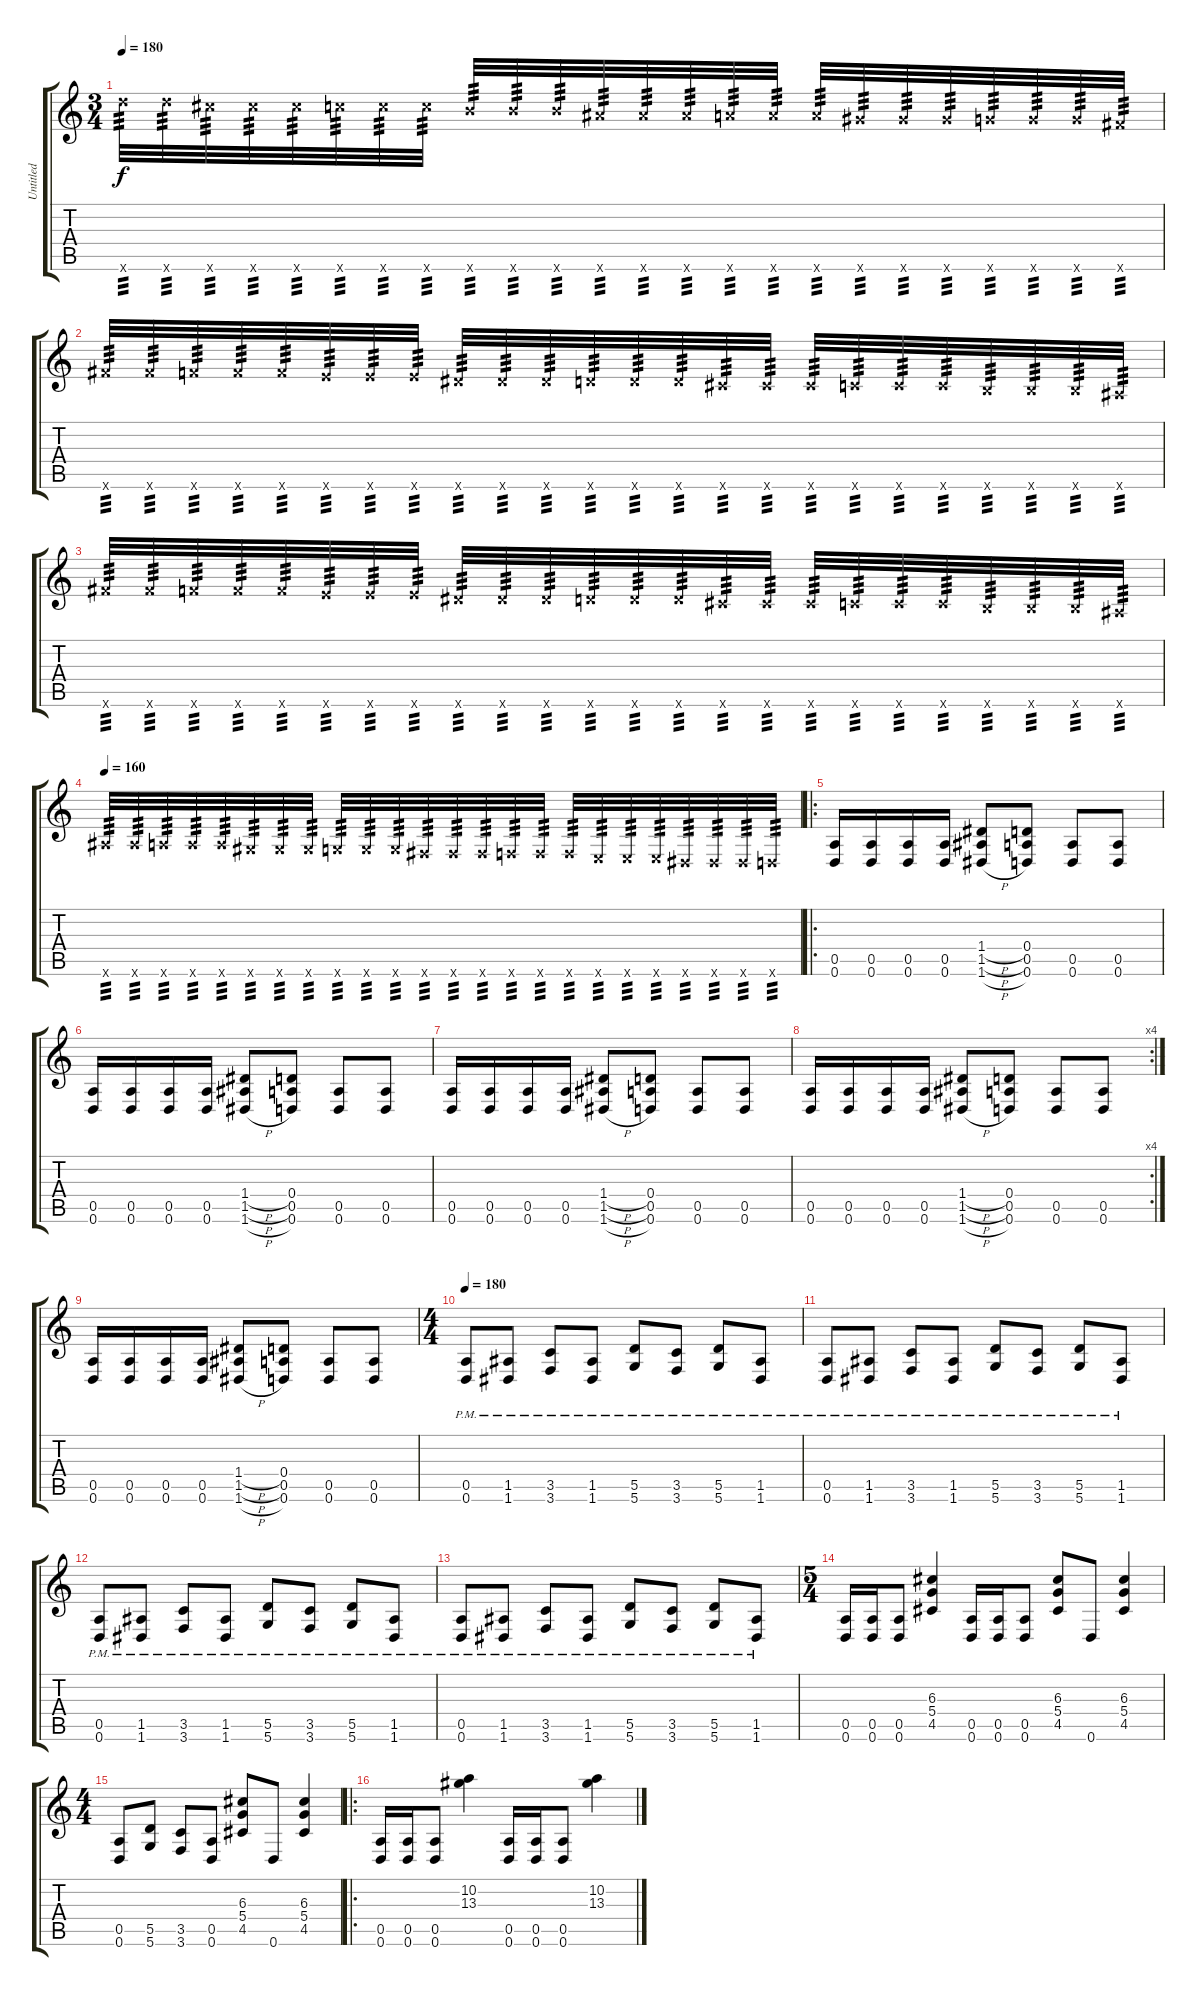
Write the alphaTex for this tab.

\track ("Untitled" "Untitled") {instrument overdrivenguitar}
\staff {score tabs}
\tuning (E4 B3 G3 D3 A2 D2) {hide}
\ts (3 4)
\tempo 180
\clef g2
\ks c
24.6{x}.32{tp 3 dy f} 24.6{x}.32{tp 3} 23.6{x}.32{tp 3} 23.6{x}.32{tp 3} 23.6{x}.32{tp 3} 22.6{x}.32{tp 3} 22.6{x}.32{tp 3} 22.6{x}.32{tp 3} 21.6{x}.32{tp 3} 21.6{x}.32{tp 3} 21.6{x}.32{tp 3} 20.6{x}.32{tp 3} 20.6{x}.32{tp 3} 20.6{x}.32{tp 3} 19.6{x}.32{tp 3} 19.6{x}.32{tp 3} 19.6{x}.32{tp 3} 18.6{x}.32{tp 3} 18.6{x}.32{tp 3} 18.6{x}.32{tp 3} 17.6{x}.32{tp 3} 17.6{x}.32{tp 3} 17.6{x}.32{tp 3} 16.6{x}.32{tp 3} |
16.6{x}.32{tp 3} 16.6{x}.32{tp 3} 15.6{x}.32{tp 3} 15.6{x}.32{tp 3} 15.6{x}.32{tp 3} 14.6{x}.32{tp 3} 14.6{x}.32{tp 3} 14.6{x}.32{tp 3} 13.6{x}.32{tp 3} 13.6{x}.32{tp 3} 13.6{x}.32{tp 3} 12.6{x}.32{tp 3} 12.6{x}.32{tp 3} 12.6{x}.32{tp 3} 11.6{x}.32{tp 3} 11.6{x}.32{tp 3} 11.6{x}.32{tp 3} 10.6{x}.32{tp 3} 10.6{x}.32{tp 3} 10.6{x}.32{tp 3} 9.6{x}.32{tp 3} 9.6{x}.32{tp 3} 9.6{x}.32{tp 3} 8.6{x}.32{tp 3} |
16.6{x}.32{tp 3} 16.6{x}.32{tp 3} 15.6{x}.32{tp 3} 15.6{x}.32{tp 3} 15.6{x}.32{tp 3} 14.6{x}.32{tp 3} 14.6{x}.32{tp 3} 14.6{x}.32{tp 3} 13.6{x}.32{tp 3} 13.6{x}.32{tp 3} 13.6{x}.32{tp 3} 12.6{x}.32{tp 3} 12.6{x}.32{tp 3} 12.6{x}.32{tp 3} 11.6{x}.32{tp 3} 11.6{x}.32{tp 3} 11.6{x}.32{tp 3} 10.6{x}.32{tp 3} 10.6{x}.32{tp 3} 10.6{x}.32{tp 3} 9.6{x}.32{tp 3} 9.6{x}.32{tp 3} 9.6{x}.32{tp 3} 8.6{x}.32{tp 3} |
\tempo 160
8.6{x}.32{tp 3} 8.6{x}.32{tp 3} 7.6{x}.32{tp 3} 7.6{x}.32{tp 3} 7.6{x}.32{tp 3} 6.6{x}.32{tp 3} 6.6{x}.32{tp 3} 6.6{x}.32{tp 3} 5.6{x}.32{tp 3} 5.6{x}.32{tp 3} 5.6{x}.32{tp 3} 4.6{x}.32{tp 3} 4.6{x}.32{tp 3} 4.6{x}.32{tp 3} 3.6{x}.32{tp 3} 3.6{x}.32{tp 3} 3.6{x}.32{tp 3} 2.6{x}.32{tp 3} 2.6{x}.32{tp 3} 2.6{x}.32{tp 3} 1.6{x}.32{tp 3} 1.6{x}.32{tp 3} 1.6{x}.32{tp 3} 0.6{x}.32{tp 3} |
\ro
(0.5 0.6).16 (0.5 0.6).16 (0.5 0.6).16 (0.5 0.6).16 (1.4{h} 1.5{h} 1.6{h}).8 (0.4 0.5 0.6).8 (0.5 0.6).8 (0.5 0.6).8 |
(0.5 0.6).16 (0.5 0.6).16 (0.5 0.6).16 (0.5 0.6).16 (1.4{h} 1.5{h} 1.6{h}).8 (0.4 0.5 0.6).8 (0.5 0.6).8 (0.5 0.6).8 |
(0.5 0.6).16 (0.5 0.6).16 (0.5 0.6).16 (0.5 0.6).16 (1.4{h} 1.5{h} 1.6{h}).8 (0.4 0.5 0.6).8 (0.5 0.6).8 (0.5 0.6).8 |
\rc 4
(0.5 0.6).16 (0.5 0.6).16 (0.5 0.6).16 (0.5 0.6).16 (1.4{h} 1.5{h} 1.6{h}).8 (0.4 0.5 0.6).8 (0.5 0.6).8 (0.5 0.6).8 |
(0.5 0.6).16 (0.5 0.6).16 (0.5 0.6).16 (0.5 0.6).16 (1.4{h} 1.5{h} 1.6{h}).8 (0.4 0.5 0.6).8 (0.5 0.6).8 (0.5 0.6).8 |
\ts (4 4)
\tempo 180
(0.5{pm} 0.6{pm}).8 (1.5{pm} 1.6{pm}).8 (3.5{pm} 3.6{pm}).8 (1.5{pm} 1.6{pm}).8 (5.5{pm} 5.6{pm}).8 (3.5{pm} 3.6{pm}).8 (5.5{pm} 5.6{pm}).8 (1.5{pm} 1.6{pm}).8 |
(0.5{pm} 0.6{pm}).8 (1.5{pm} 1.6{pm}).8 (3.5{pm} 3.6{pm}).8 (1.5{pm} 1.6{pm}).8 (5.5{pm} 5.6{pm}).8 (3.5{pm} 3.6{pm}).8 (5.5{pm} 5.6{pm}).8 (1.5{pm} 1.6{pm}).8 |
(0.5{pm} 0.6{pm}).8 (1.5{pm} 1.6{pm}).8 (3.5{pm} 3.6{pm}).8 (1.5{pm} 1.6{pm}).8 (5.5{pm} 5.6{pm}).8 (3.5{pm} 3.6{pm}).8 (5.5{pm} 5.6{pm}).8 (1.5{pm} 1.6{pm}).8 |
(0.5{pm} 0.6{pm}).8 (1.5{pm} 1.6{pm}).8 (3.5{pm} 3.6{pm}).8 (1.5{pm} 1.6{pm}).8 (5.5{pm} 5.6{pm}).8 (3.5{pm} 3.6{pm}).8 (5.5{pm} 5.6{pm}).8 (1.5{pm} 1.6{pm}).8 |
\ts (5 4)
(0.5 0.6).16 (0.5 0.6).16 (0.5 0.6).8 (6.3 5.4 4.5).4 (0.5 0.6).16 (0.5 0.6).16 (0.5 0.6).8 (6.3 5.4 4.5).8 0.6.8 (6.3 5.4 4.5).4 |
\ts (4 4)
(0.5 0.6).8 (5.5 5.6).8 (3.5 3.6).8 (0.5 0.6).8 (6.3 5.4 4.5).8 0.6.8 (6.3 5.4 4.5).4 |
\ro
(0.5 0.6).16 (0.5 0.6).16 (0.5 0.6).8 (10.2 13.3).4 (0.5 0.6).16 (0.5 0.6).16 (0.5 0.6).8 (10.2 13.3).4
